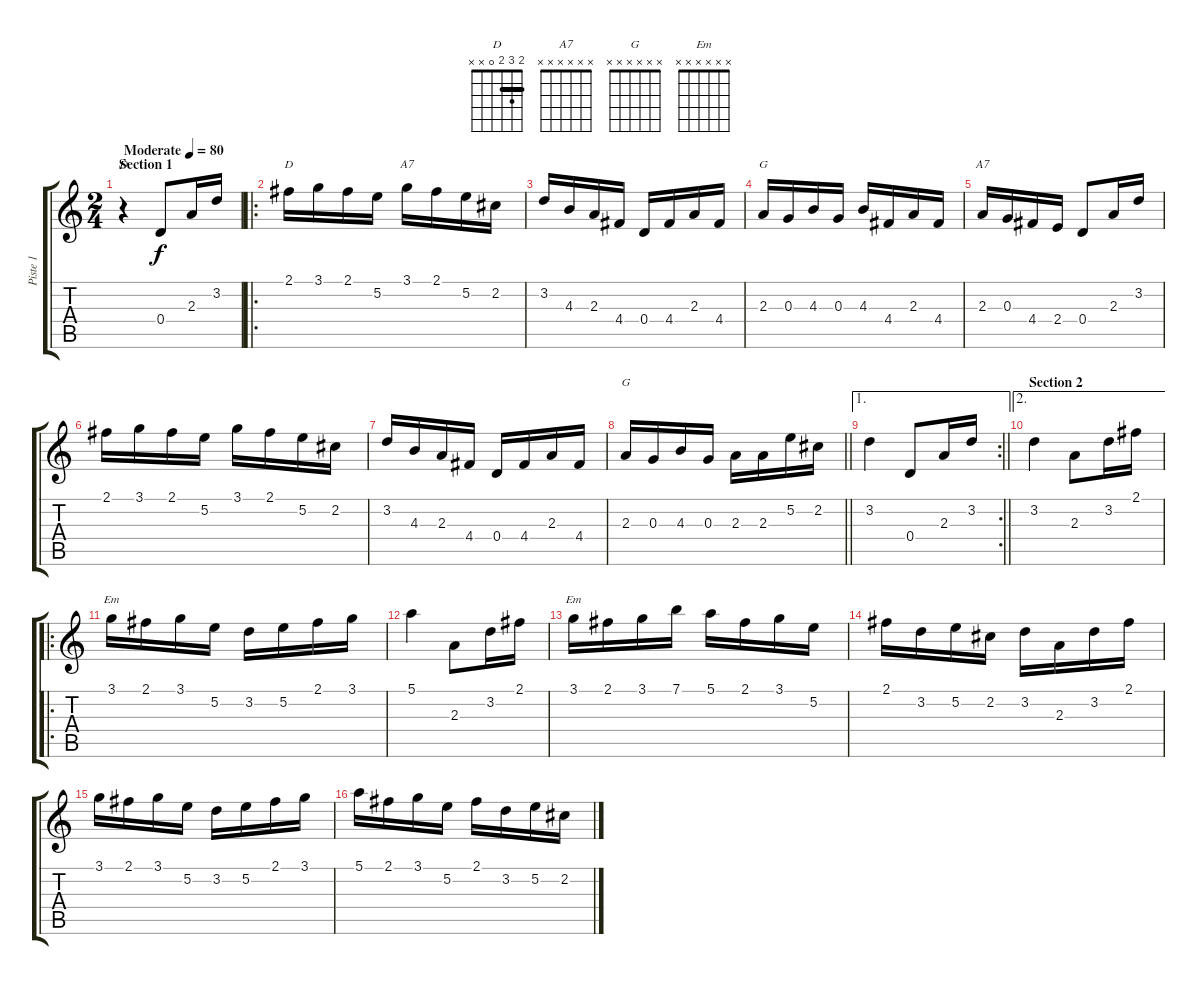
\track ("Piste 1" "Piste 1") {instrument acousticguitarsteel}
\staff {score tabs}
\tuning (E4 B3 G3 D3 A2 E2) {hide}
\chord ("D" x x x x x x)
\chord ("D" 2 3 2 0 x x) {barre 2}
\chord ("A7" 0 2 0 2 0 x)
\chord ("G" 3 0 0 0 2 3)
\chord ("A7" x x x x x x)
\chord ("G" x x x x x x)
\chord ("Em" 0 0 0 2 2 0)
\chord ("Em" x x x x x x)
\ts (2 4)
\section ("" "Section 1")
\tempo (80 "Moderate")
\clef g2
\ks c
r.4{ch "D" dy f instrument acousticguitarsteel} 0.4.8 2.3.16 3.2.16 |
\ro
2.1.16{ch "D"} 3.1.16 2.1.16 5.2.16 3.1.16{ch "A7"} 2.1.16 5.2.16 2.2.16 |
3.2.16 4.3.16 2.3.16 4.4.16 0.4.16 4.4.16 2.3.16 4.4.16 |
2.3.16{ch "G"} 0.3.16 4.3.16 0.3.16 4.3.16 4.4.16 2.3.16 4.4.16 |
2.3.16{ch "A7"} 0.3.16 4.4.16 2.4.16 0.4.8 2.3.16 3.2.16 |
2.1.16 3.1.16 2.1.16 5.2.16 3.1.16 2.1.16 5.2.16 2.2.16 |
3.2.16 4.3.16 2.3.16 4.4.16 0.4.16 4.4.16 2.3.16 4.4.16 |
\barLineRight lightlight
2.3.16{ch "G"} 0.3.16 4.3.16 0.3.16 2.3.16 2.3.16 5.2.16 2.2.16 |
\ae 1
\rc 2
\barLineRight lightlight
3.2.4 0.4.8 2.3.16 3.2.16 |
\ae 2
\section ("" "Section 2")
3.2.4 2.3.8 3.2.16 2.1.16 |
\ro
3.1.16{ch "Em"} 2.1.16 3.1.16 5.2.16 3.2.16 5.2.16 2.1.16 3.1.16 |
5.1.4 2.3.8 3.2.16 2.1.16 |
3.1.16{ch "Em"} 2.1.16 3.1.16 7.1.16 5.1.16 2.1.16 3.1.16 5.2.16 |
2.1.16 3.2.16 5.2.16 2.2.16 3.2.16 2.3.16 3.2.16 2.1.16 |
3.1.16 2.1.16 3.1.16 5.2.16 3.2.16 5.2.16 2.1.16 3.1.16 |
5.1.16 2.1.16 3.1.16 5.2.16 2.1.16 3.2.16 5.2.16 2.2.16
